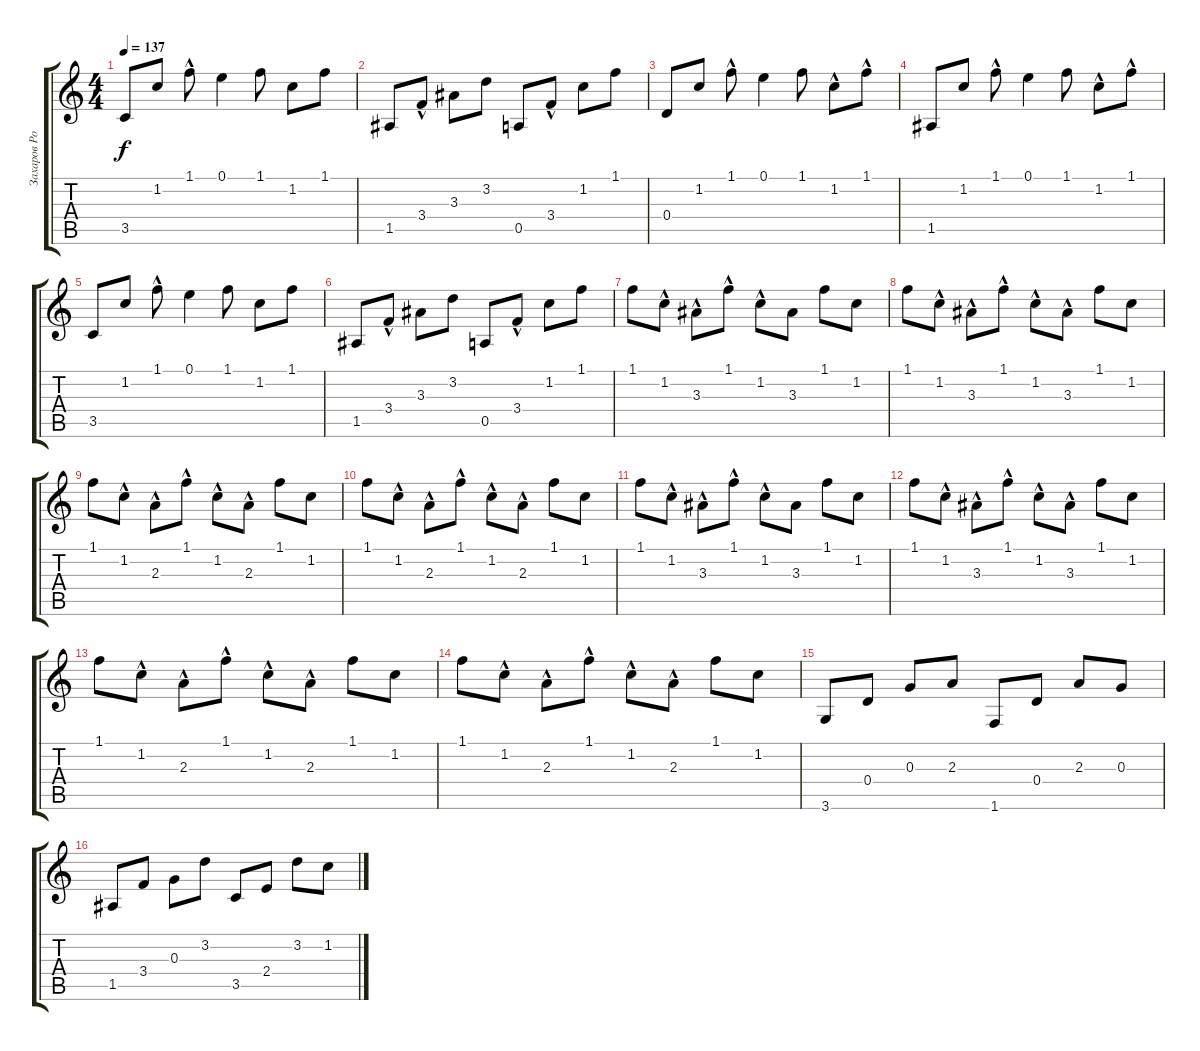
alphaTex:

\track ("Захаров Роман" "Захаров Ро") {instrument acousticguitarsteel}
\staff {score tabs}
\tuning (E4 B3 G3 D3 A2 E2) {hide}
\ts (4 4)
\tempo 137
\clef g2
\ks c
3.5.8{dy f} 1.2.8 1.1{hac}.8 0.1.4 1.1.8 1.2.8 1.1.8 |
1.5.8 3.4{hac}.8 3.3.8 3.2.8 0.5.8 3.4{hac}.8 1.2.8 1.1.8 |
0.4.8 1.2.8 1.1{hac}.8 0.1.4 1.1.8 1.2{hac}.8 1.1{hac}.8 |
1.5.8 1.2.8 1.1{hac}.8 0.1.4 1.1.8 1.2{hac}.8 1.1{hac}.8 |
3.5.8 1.2.8 1.1{hac}.8 0.1.4 1.1.8 1.2.8 1.1.8 |
1.5.8 3.4{hac}.8 3.3.8 3.2.8 0.5.8 3.4{hac}.8 1.2.8 1.1.8 |
1.1.8 1.2{hac}.8 3.3{hac}.8 1.1{hac}.8 1.2{hac}.8 3.3.8 1.1.8 1.2.8 |
1.1.8 1.2{hac}.8 3.3{hac}.8 1.1{hac}.8 1.2{hac}.8 3.3{hac}.8 1.1.8 1.2.8 |
1.1.8 1.2{hac}.8 2.3{hac}.8 1.1{hac}.8 1.2{hac}.8 2.3{hac}.8 1.1.8 1.2.8 |
1.1.8 1.2{hac}.8 2.3{hac}.8 1.1{hac}.8 1.2{hac}.8 2.3{hac}.8 1.1.8 1.2.8 |
1.1.8 1.2{hac}.8 3.3{hac}.8 1.1{hac}.8 1.2{hac}.8 3.3.8 1.1.8 1.2.8 |
1.1.8 1.2{hac}.8 3.3{hac}.8 1.1{hac}.8 1.2{hac}.8 3.3{hac}.8 1.1.8 1.2.8 |
1.1.8 1.2{hac}.8 2.3{hac}.8 1.1{hac}.8 1.2{hac}.8 2.3{hac}.8 1.1.8 1.2.8 |
1.1.8 1.2{hac}.8 2.3{hac}.8 1.1{hac}.8 1.2{hac}.8 2.3{hac}.8 1.1.8 1.2.8 |
3.6.8 0.4.8 0.3.8 2.3.8 1.6.8 0.4.8 2.3.8 0.3.8 |
1.5.8 3.4.8 0.3.8 3.2.8 3.5.8 2.4.8 3.2.8 1.2.8
